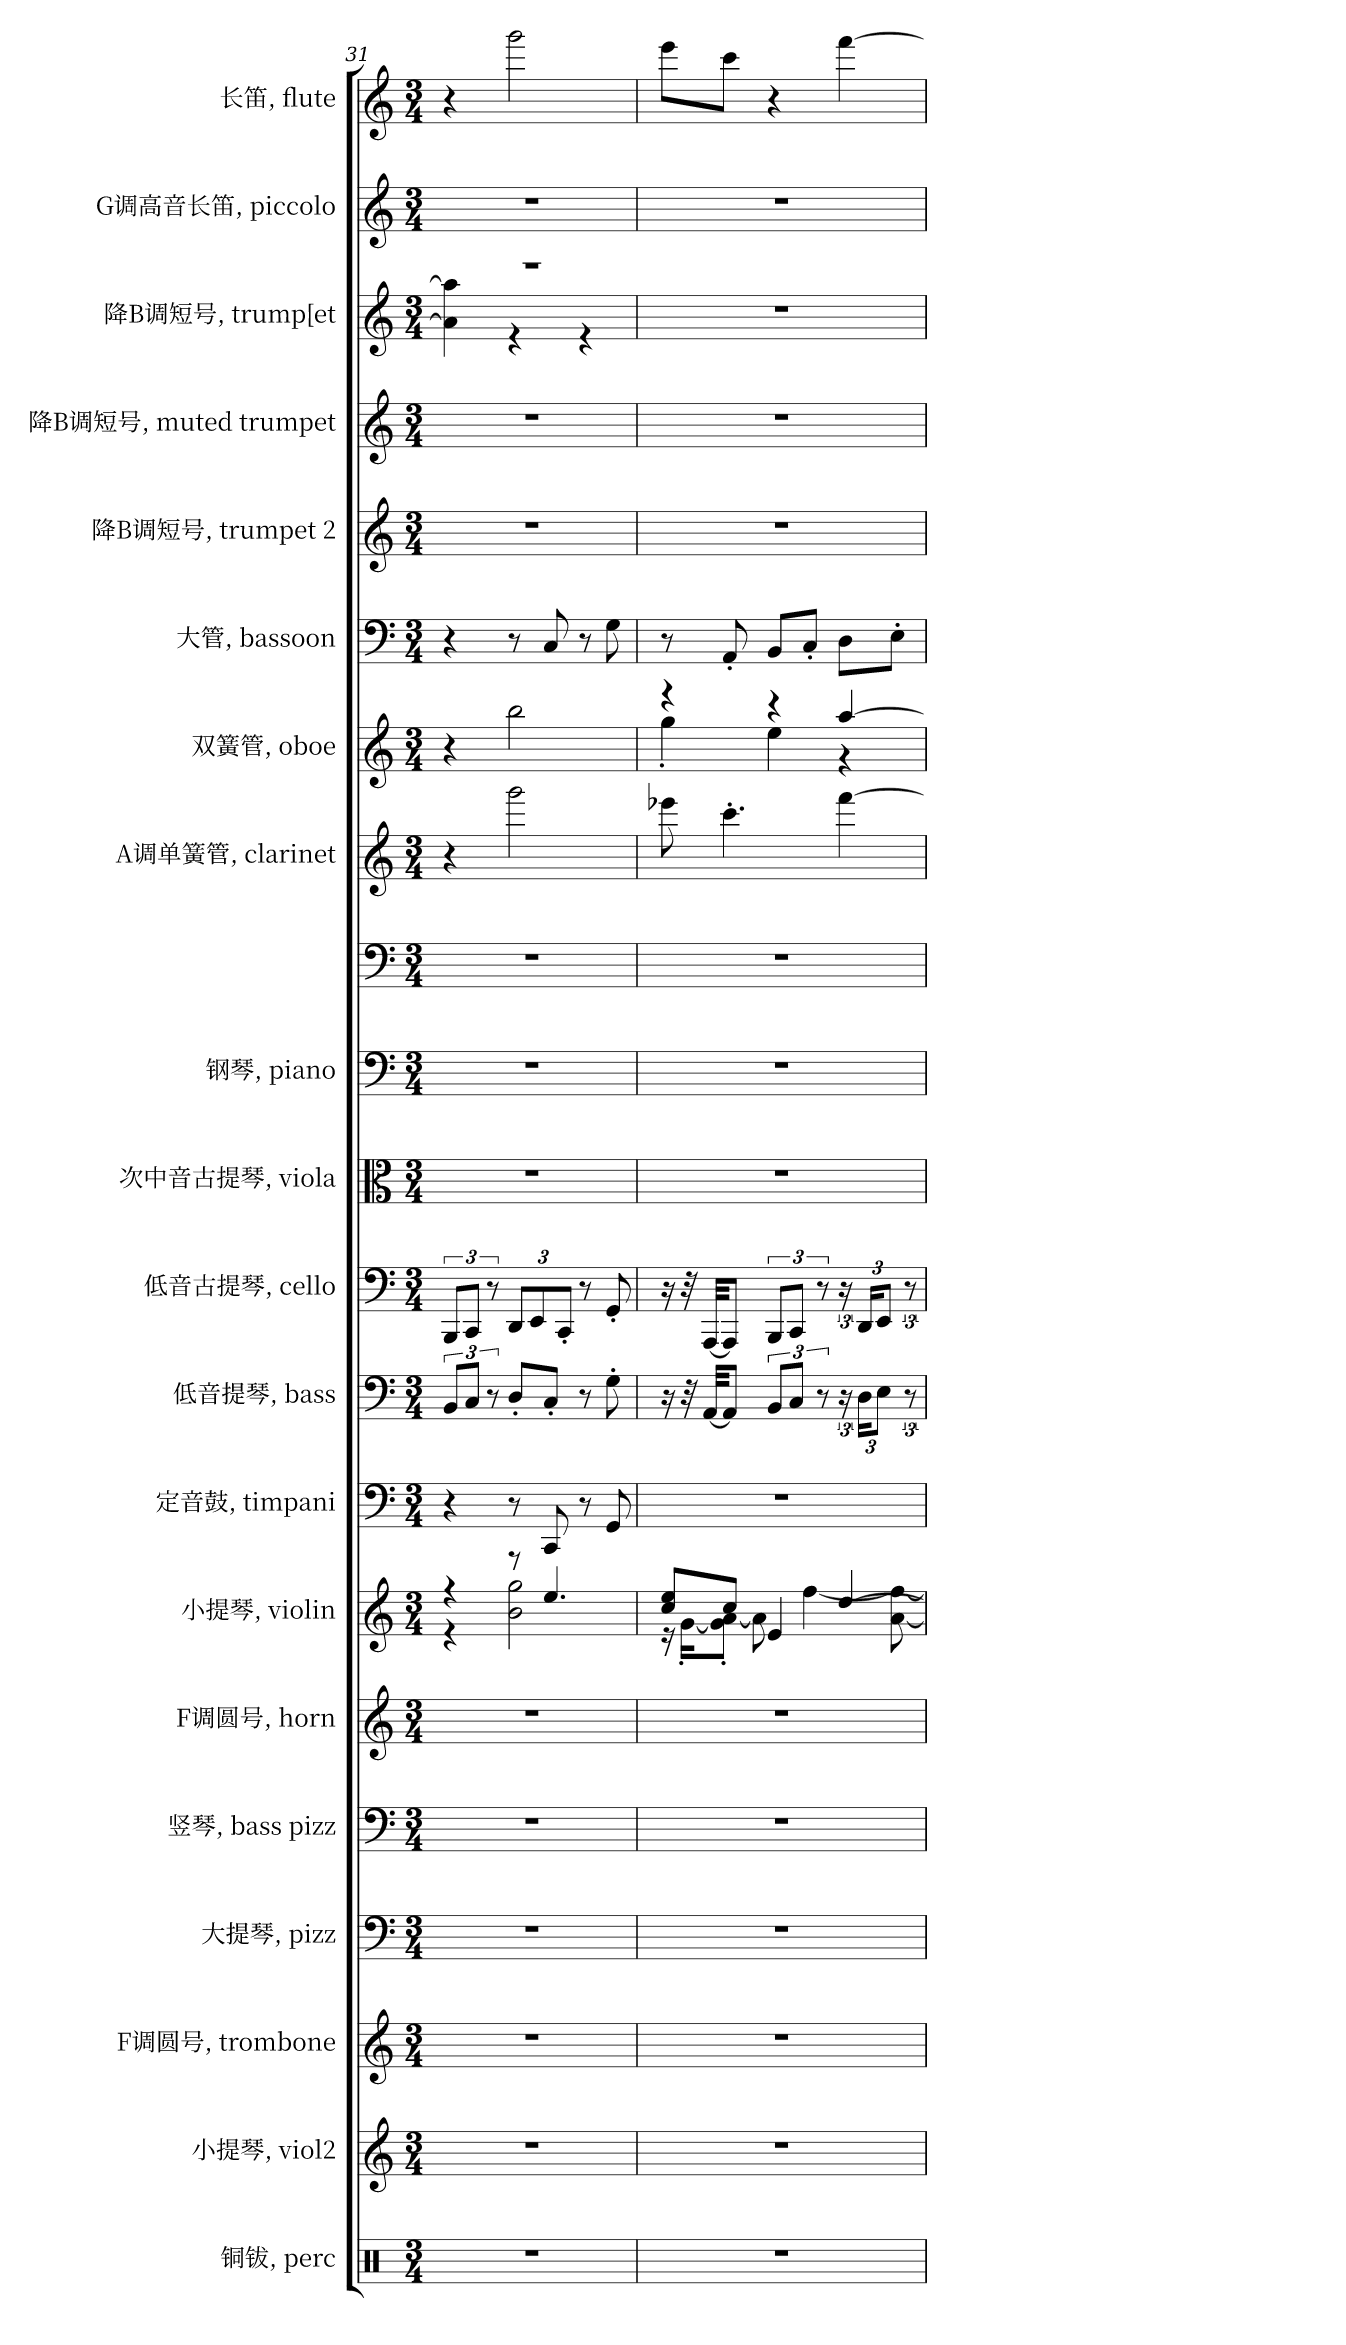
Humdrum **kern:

**kern	**kern	**kern	**kern	**kern	**kern	**kern	**kern	**kern	**kern	**kern	**kern	**kern	**kern	**kern	**kern	**kern	**kern	**kern	**kern	**kern
*part20	*part19	*part18	*part17	*part16	*part15	*part14	*part13	*part12	*part11	*part10	*part9	*part9	*part8	*part7	*part6	*part5	*part4	*part3	*part2	*part1
*staff21	*staff20	*staff19	*staff18	*staff17	*staff16	*staff15	*staff14	*staff13	*staff12	*staff11	*staff10	*staff9	*staff8	*staff7	*staff6	*staff5	*staff4	*staff3	*staff2	*staff1
*I"铜钹, perc	*I"小提琴, viol2	*I"F调圆号, trombone	*I"大提琴, pizz	*I"竖琴, bass pizz	*I"F调圆号, horn	*I"小提琴, violin	*I"定音鼓, timpani	*I"低音提琴, bass	*I"低音古提琴, cello	*I"次中音古提琴, viola	*I"钢琴, piano	*	*I"A调单簧管, clarinet	*I"双簧管, oboe	*I"大管, bassoon	*I"降B调短号, trumpet 2	*I"降B调短号, muted trumpet	*I"降B调短号, trump[et	*I"G调高音长笛, piccolo	*I"长笛, flute
*	*	*	*	*	*I'F Hn.	*I'Vln.	*I'Timp.	*	*	*	*I'Pno.	*	*I'A Cl.	*I'Ob.	*I'Bsn.	*	*	*	*	*I'Fl.
*clefX	*clefG2	*clefG2	*clefF4	*clefF4	*clefG2	*clefG2	*clefF4	*clefF4	*clefF4	*clefC3	*clefF4	*clefF4	*clefG2	*clefG2	*clefF4	*clefG2	*clefG2	*clefG2	*clefG2	*clefG2
*	*	*ITrd4c7	*	*	*ITrd4c7	*	*	*ITrd7c12	*	*	*	*	*ITrd2c3	*	*	*ITrd1c2	*ITrd1c2	*ITrd1c2	*ITrd-4c-7	*
*k[]	*k[]	*k[b-]	*k[]	*k[]	*k[b-]	*k[]	*k[]	*k[]	*k[]	*k[]	*k[]	*k[]	*k[f#c#g#]	*k[]	*k[]	*k[b-e-]	*k[b-e-]	*k[b-e-]	*k[f#]	*k[]
*M3/4	*M3/4	*M3/4	*M3/4	*M3/4	*M3/4	*M3/4	*M3/4	*M3/4	*M3/4	*M3/4	*M3/4	*M3/4	*M3/4	*M3/4	*M3/4	*M3/4	*M3/4	*M3/4	*M3/4	*M3/4
=31	=31	=31	=31	=31	=31	=31	=31	=31	=31	=31	=31	=31	=31	=31	=31	=31	=31	=31	=31	=31
*	*	*	*	*	*	*^	*	*	*	*	*	*	*	*	*	*	*	*^	*	*
2.r	2.r	2.r	2.r	2.r	2.r	4r	4r	4r	12BBB/L	12BBB/L	2.r	2.r	2.r	4r	4r	4r	2.r	2.r	2.r	4g\] 4gg\]	2.r	4r
.	.	.	.	.	.	.	.	.	12CC/J	12CC/J	.	.	.	.	.	.	.	.	.	.	.	.
.	.	.	.	.	.	.	.	.	12r	12r	.	.	.	.	.	.	.	.	.	.	.	.
*	*	*	*	*	*	*	*	*	*	*Xbrackettup	*	*	*	*	*	*	*	*	*	*	*	*
.	.	.	.	.	.	8r	2b\ 2gg\	8r	8DD'/L	12DD/L	.	.	.	2eee\	2bb\	8r	.	.	.	4r	.	2ggg\
.	.	.	.	.	.	.	.	.	.	12EE/	.	.	.	.	.	.	.	.	.	.	.	.
.	.	.	.	.	.	4.ee/	.	8CC/	8CC'/J	.	.	.	.	.	.	8C/	.	.	.	.	.	.
.	.	.	.	.	.	.	.	.	.	12CC'/J	.	.	.	.	.	.	.	.	.	.	.	.
.	.	.	.	.	.	.	.	8r	8r	8r	.	.	.	.	.	8r	.	.	.	4r	.	.
.	.	.	.	.	.	.	.	8GG/	8GG'\	8GG'/	.	.	.	.	.	8G\	.	.	.	.	.	.
*	*	*	*	*	*	*	*	*	*	*	*	*	*	*	*	*	*	*	*v	*v	*	*
!!LO:PB:g=z
=32	=32	=32	=32	=32	=32	=32	=32	=32	=32	=32	=32	=32	=32	=32	=32	=32	=32	=32	=32	=32	=32
*	*	*	*	*	*	*	*	*	*	*	*	*	*	*	*^	*	*	*	*	*	*
2.r	2.r	2.r	2.r	2.r	2.r	8cc/ 8ee/L	16r	2.r	16r	16r	2.r	2.r	2.r	8cccn\	4r	4gg'\	8r	2.r	2.r	2.r	2.r	8eee\L
.	.	.	.	.	.	.	[16g'\KL	.	32r	32r	.	.	.	.	.	.	.	.	.	.	.	.
.	.	.	.	.	.	.	.	.	[32AAA/KKL	[32AAA/KKL	.	.	.	.	.	.	.	.	.	.	.	.
.	.	.	.	.	.	8cc/J	8g\]' [8a\'J	.	8AAA/J]	8AAA/J]	.	.	.	4.aa'\	.	.	8AA'/	.	.	.	.	8ccc\J
*	*	*	*	*	*	*	*	*	*	*brackettup	*	*	*	*	*	*	*	*	*	*	*	*
.	.	.	.	.	.	4e/	8a\]	.	12BBB/L	12BBB/L	.	.	.	.	4r	4ee\	8BB/L	.	.	.	.	4r
.	.	.	.	.	.	.	.	.	12CC/J	12CC/J	.	.	.	.	.	.	.	.	.	.	.	.
.	.	.	.	.	.	.	[4ff\	.	.	.	.	.	.	.	.	.	8C'/J	.	.	.	.	.
.	.	.	.	.	.	.	.	.	12r	12r	.	.	.	.	.	.	.	.	.	.	.	.
.	.	.	.	.	.	[4dd/	.	.	24r	24r	.	.	.	[4ddd\	[4aa/	4r	8D\L	.	.	.	.	[4fff\
.	.	.	.	.	.	.	.	.	24DD\KL	24DD/KL	.	.	.	.	.	.	.	.	.	.	.	.
.	.	.	.	.	.	.	.	.	12EE\J	12EE/J	.	.	.	.	.	.	.	.	.	.	.	.
.	.	.	.	.	.	.	[8a\ 8ff\_	.	.	.	.	.	.	.	.	.	8E'\J	.	.	.	.	.
.	.	.	.	.	.	.	.	.	12r	12r	.	.	.	.	.	.	.	.	.	.	.	.
*	*	*	*	*	*	*v	*v	*	*	*	*	*	*	*	*v	*v	*	*	*	*	*	*
=	=	=	=	=	=	=	=	=	=	=	=	=	=	=	=	=	=	=	=	=
*-	*-	*-	*-	*-	*-	*-	*-	*-	*-	*-	*-	*-	*-	*-	*-	*-	*-	*-	*-	*-
